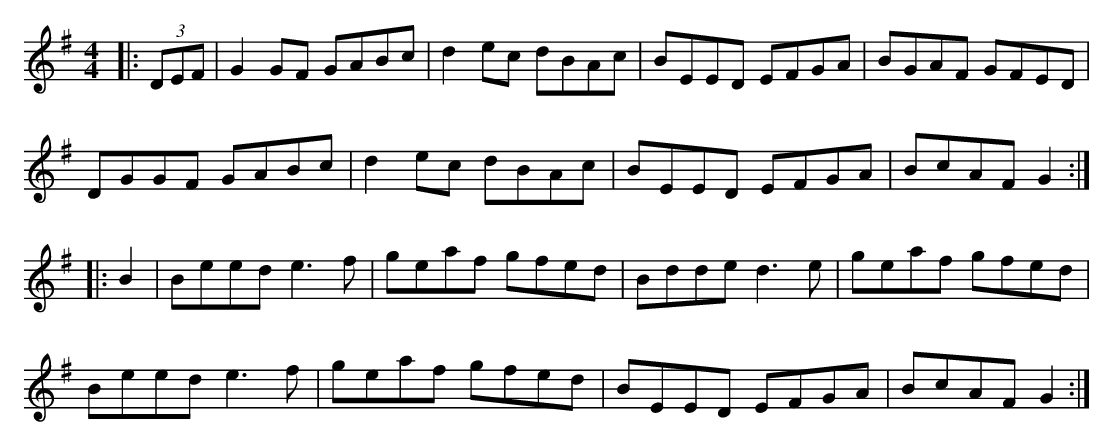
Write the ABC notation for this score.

X:1
M:4/4
K:G
|:(3DEF|G2GF GABc|d2ec dBAc|BEED EFGA|BGAF GFED|
DGGF GABc|d2ec dBAc|BEED EFGA|BcAF G2:|
|:B2|Beed e3f|geaf gfed|Bdde d3e|geaf gfed|
Beed e3f|geaf gfed|BEED EFGA|BcAF G2:|
